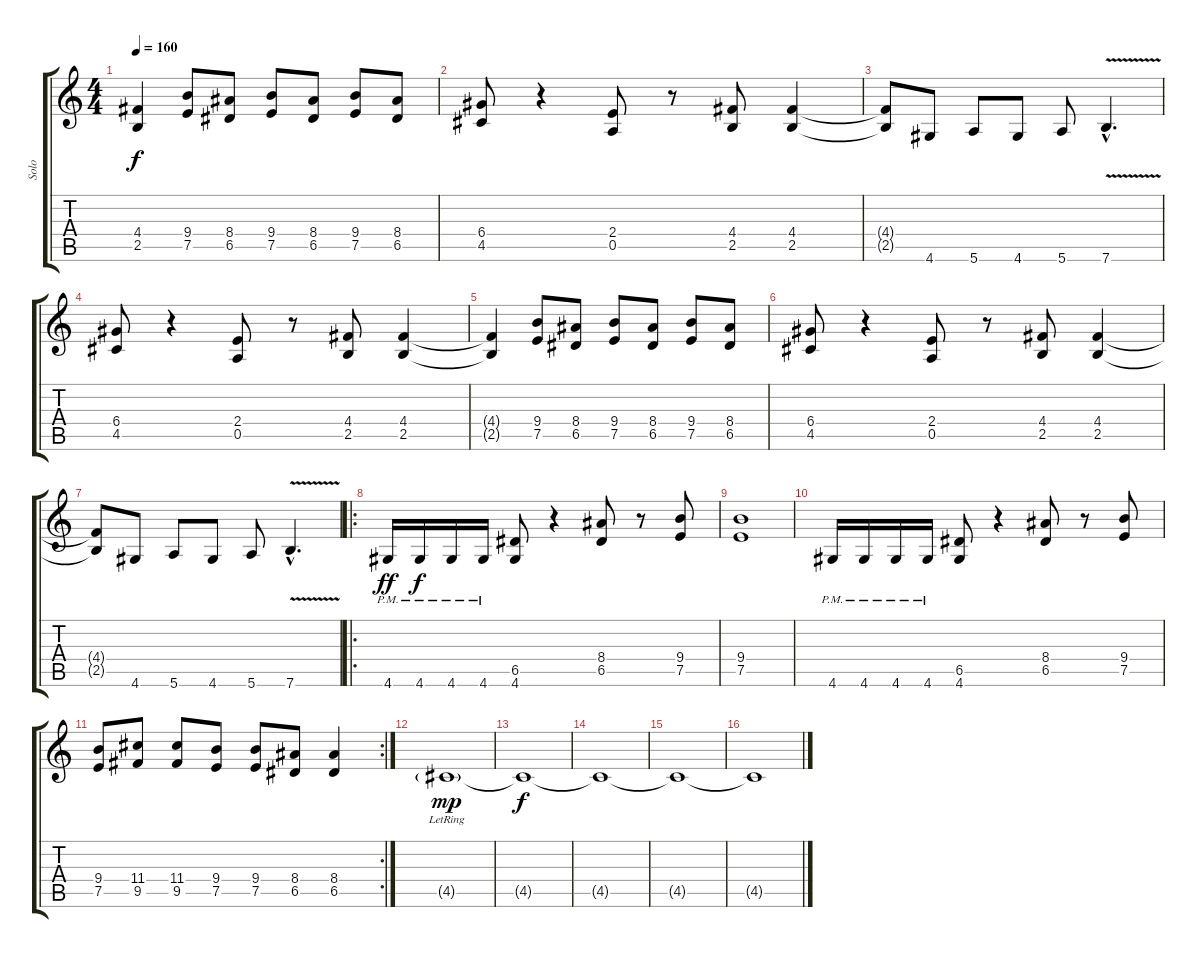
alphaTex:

\track ("Solo" "Solo") {instrument overdrivenguitar}
\staff {score tabs}
\tuning (E4 B3 G3 D3 A2 E2) {hide}
\ts (4 4)
\tempo 160
\clef g2
\ks c
(4.4{t} 2.5{t}).4{dy f} (9.4 7.5).8 (8.4 6.5).8 (9.4 7.5).8 (8.4 6.5).8 (9.4 7.5).8 (8.4 6.5).8 |
(6.4 4.5).8 r.4 (2.4 0.5).8 r.8 (4.4 2.5).8 (4.4 2.5).4 |
(4.4{t} 2.5{t}).8 4.6.8 5.6.8 4.6.8 5.6.8 7.6{v hac}.4{d} |
(6.4 4.5).8 r.4 (2.4 0.5).8 r.8 (4.4 2.5).8 (4.4 2.5).4 |
(4.4{t} 2.5{t}).4 (9.4 7.5).8 (8.4 6.5).8 (9.4 7.5).8 (8.4 6.5).8 (9.4 7.5).8 (8.4 6.5).8 |
(6.4 4.5).8 r.4 (2.4 0.5).8 r.8 (4.4 2.5).8 (4.4 2.5).4 |
(4.4{t} 2.5{t}).8 4.6.8 5.6.8 4.6.8 5.6.8 7.6{v hac}.4{d} |
\ro
4.6{pm}.16{dy ff} 4.6{pm}.16{dy f} 4.6{pm}.16 4.6{pm}.16 (6.5 4.6).8 r.4 (8.4 6.5).8 r.8 (9.4 7.5).8 |
(9.4 7.5).1 |
4.6{pm}.16 4.6{pm}.16 4.6{pm}.16 4.6{pm}.16 (6.5 4.6).8 r.4 (8.4 6.5).8 r.8 (9.4 7.5).8 |
\rc 2
(9.4 7.5).8 (11.4 9.5).8 (11.4 9.5).8 (9.4 7.5).8 (9.4 7.5).8 (8.4 6.5).8 (8.4 6.5).4 |
4.5{g lr}.1{dy mp} |
4.5{t}.1{dy f} |
4.5{t}.1 |
4.5{t}.1 |
4.5{t}.1
